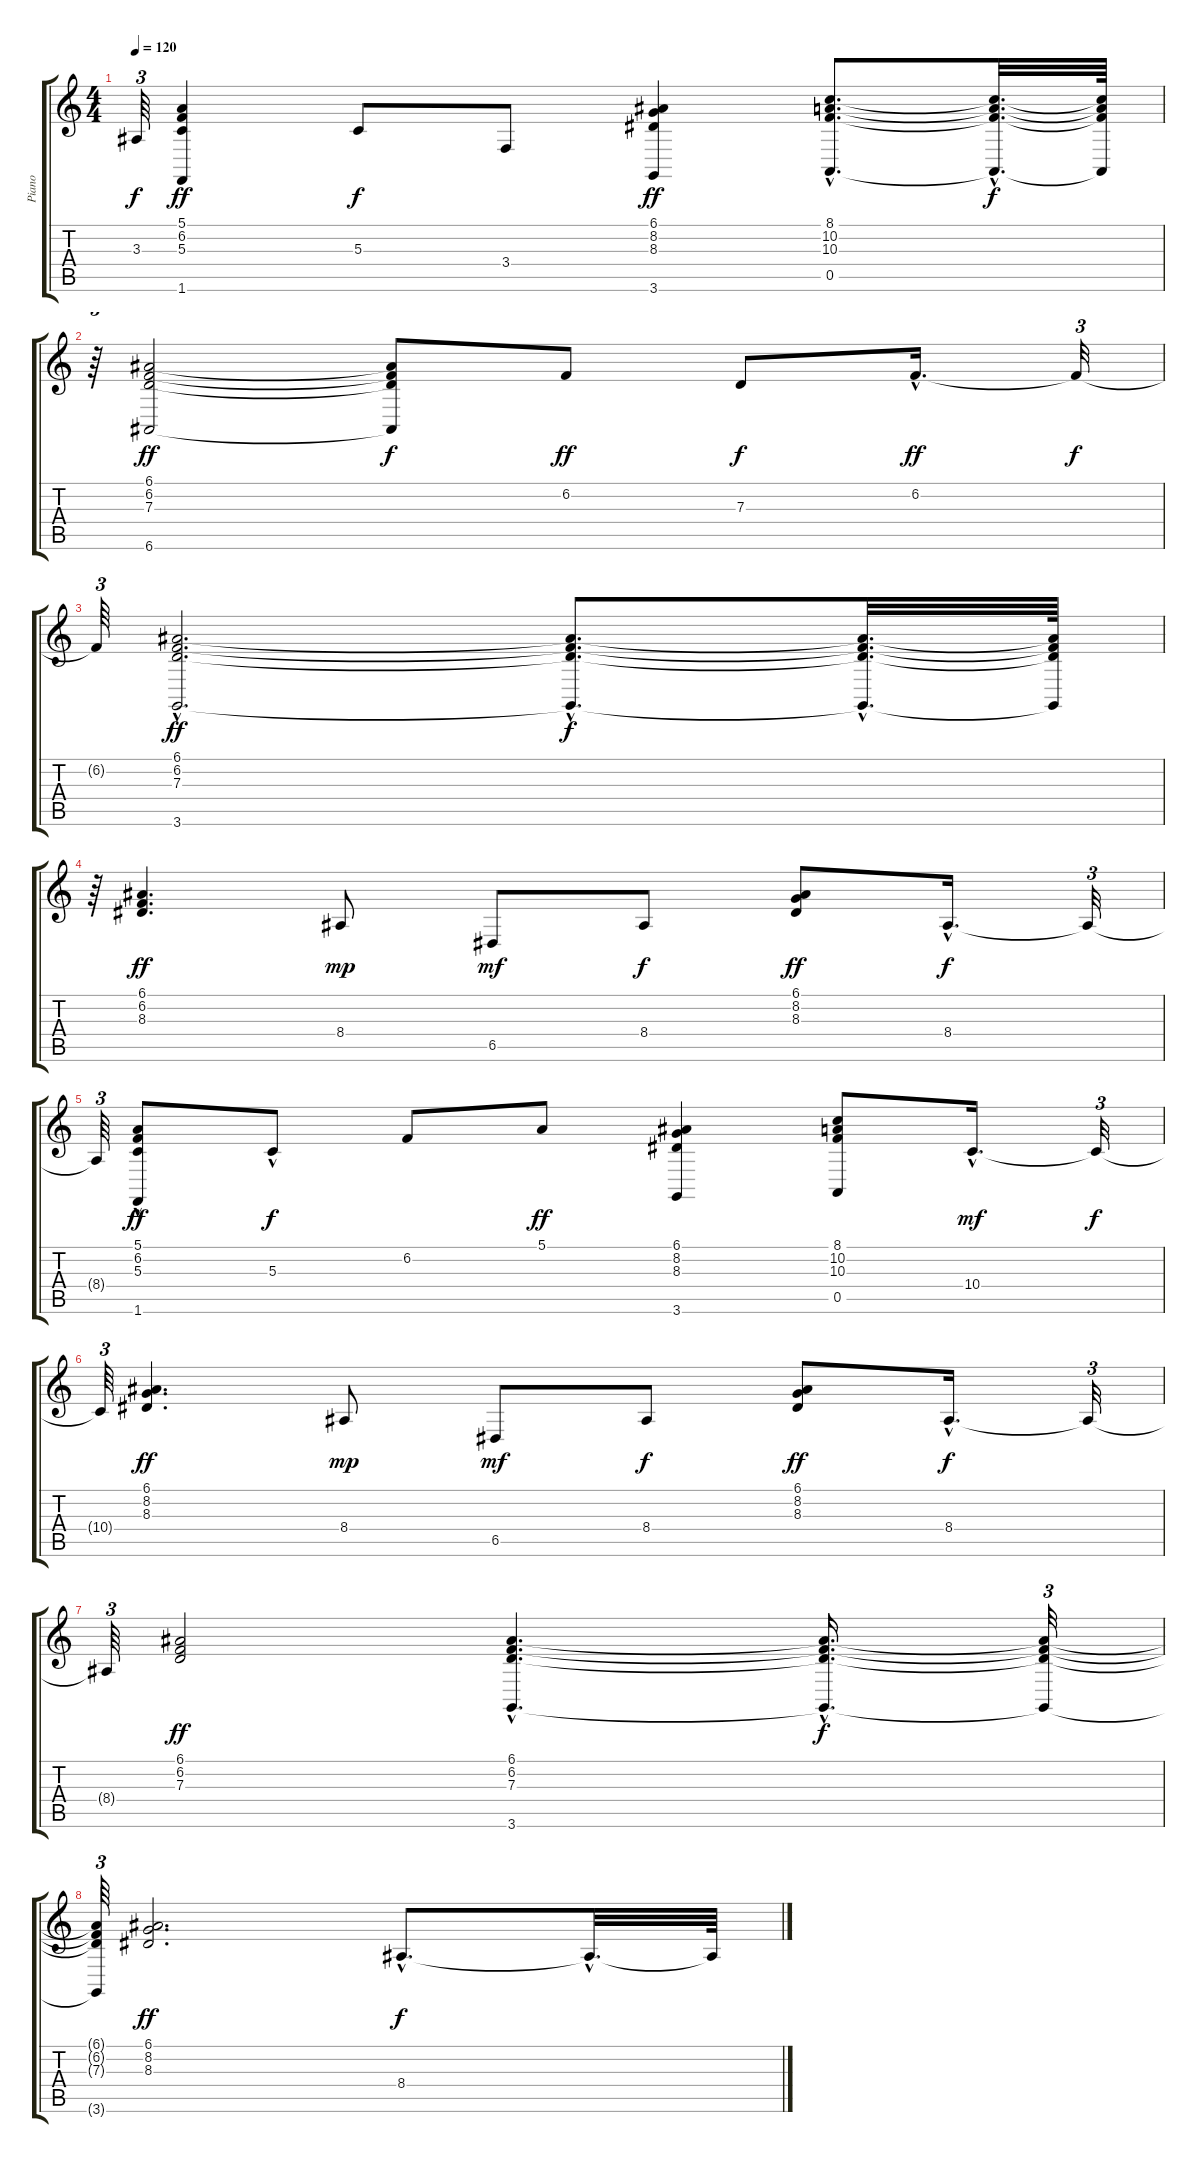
\track ("Piano" "Piano") {instrument acousticgrandpiano}
\staff {score tabs}
\tuning (E4 B3 G3 D3 A2 E2) {hide}
\ts (4 4)
\tempo 120
\clef g2
\ks c
3.3{t}.64{tu (3 2) dy f} (5.1 6.2 5.3 1.6).4{dy ff} 5.3.8{dy f} 3.4.8 (6.1 8.2 8.3 3.6).4{dy ff} (8.1{hac} 10.2{hac} 10.3{hac} 0.5{hac}).8{d} (8.1{hac t} 10.2{hac t} 10.3{hac t} 0.5{hac t}).32{d dy f} (8.1{t} 10.2{t} 10.3{t} 0.5{t}).64 |
r.64{tu (3 2)} (6.1 6.2 7.3 6.6).2{dy ff} (6.1{t} 6.2{t} 7.3{t} 6.6{t}).8{dy f} 6.2.8{dy ff} 7.3.8{dy f} 6.2{hac}.16{d dy ff} 6.2{t}.32{tu (3 2) dy f} |
6.2{t}.64{tu (3 2)} (6.1{hac} 6.2{hac} 7.3{hac} 3.6{hac}).2{d dy ff} (6.1{hac t} 6.2{hac t} 7.3{hac t} 3.6{hac t}).8{d dy f} (6.1{hac t} 6.2{hac t} 7.3{hac t} 3.6{hac t}).32{d} (6.1{t} 6.2{t} 7.3{t} 3.6{t}).64 |
r.64{tu (3 2)} (6.1 6.2 8.3).4{d dy ff} 8.4.8{dy mp} 6.5.8{dy mf} 8.4.8{dy f} (6.1 8.2 8.3).8{dy ff} 8.4{hac}.16{d dy f} 8.4{t}.32{tu (3 2)} |
8.4{t}.64{tu (3 2)} (5.1{hac} 6.2 5.3 1.6).8{dy ff} 5.3{hac}.8{dy f} 6.2.8 5.1.8{dy ff} (6.1 8.2 8.3 3.6).4 (8.1 10.2 10.3 0.5).8 10.4{hac}.16{d dy mf} 10.4{t}.32{tu (3 2) dy f} |
10.4{t}.64{tu (3 2)} (6.1 8.2 8.3).4{d dy ff} 8.4.8{dy mp} 6.5.8{dy mf} 8.4.8{dy f} (6.1 8.2 8.3).8{dy ff} 8.4{hac}.16{d dy f} 8.4{t}.32{tu (3 2)} |
8.4{t}.64{tu (3 2)} (6.1 6.2 7.3).2{dy ff} (6.1{hac} 6.2{hac} 7.3{hac} 3.6{hac}).4{d} (6.1{hac t} 6.2{hac t} 7.3{hac t} 3.6{hac t}).16{d dy f} (6.1{t} 6.2{t} 7.3{t} 3.6{t}).32{tu (3 2)} |
(6.1{t} 6.2{t} 7.3{t} 3.6{t}).64{tu (3 2)} (6.1 8.2 8.3).2{d dy ff} 8.4{hac}.8{d dy f} 8.4{hac t}.32{d} 8.4{t}.64
